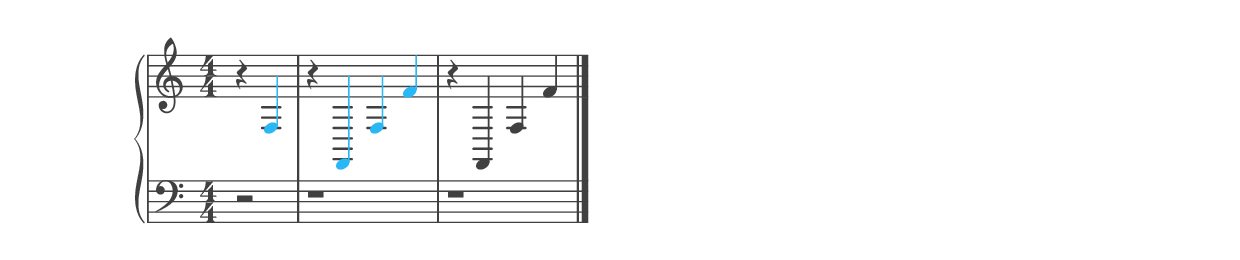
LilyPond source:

%% ----------------------------------------------------------------------------
%% Generated on: 2018 December 27
%% Note Name: F3
%% Octave: 3
%% Clef: treble
%% Filename: 046-33-3-treble-F3
%% ----------------------------------------------------------------------------

\version "2.19.82"

\include "../piano_note_colors.ly"

\header {
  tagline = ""
}

upper = {
  \clef treble
  \numericTimeSignature
  \override NoteHead.color = #colorized-note
  \override Stem.color = #colorized-note
  \override Accidental.color = #colorized-note
  % treble note in color
  r4 f4
  % treble octave in color
  r4 f,4 f4 f'4
  \override NoteHead.color = #default-black
  \override Stem.color = #default-black
  \override Accidental.color = #default-black
  % treble octave repeat in black
  r4 f,4 f4 f'4
  \bar "|."
}

lower = {
  \clef bass
  \numericTimeSignature
  \override NoteHead.color = #colorized-note
  \override Stem.color = #colorized-note
  \override Accidental.color = #colorized-note
  % bass note in color
  r2
  % bass octave in color
  r1
  \override NoteHead.color = #default-black
  \override Stem.color = #default-black
  \override Accidental.color = #default-black
  % bass octave repeat in black
  r1
}

\score {
  \new PianoStaff <<
    \context Score
    \applyContext #(override-color-for-all-grobs default-black)
    \time 4/4
    \partial 2
    \new Staff = upper { \upper }
    \new Staff = lower { \lower }
  >>
  \layout { }
  \midi { }
}